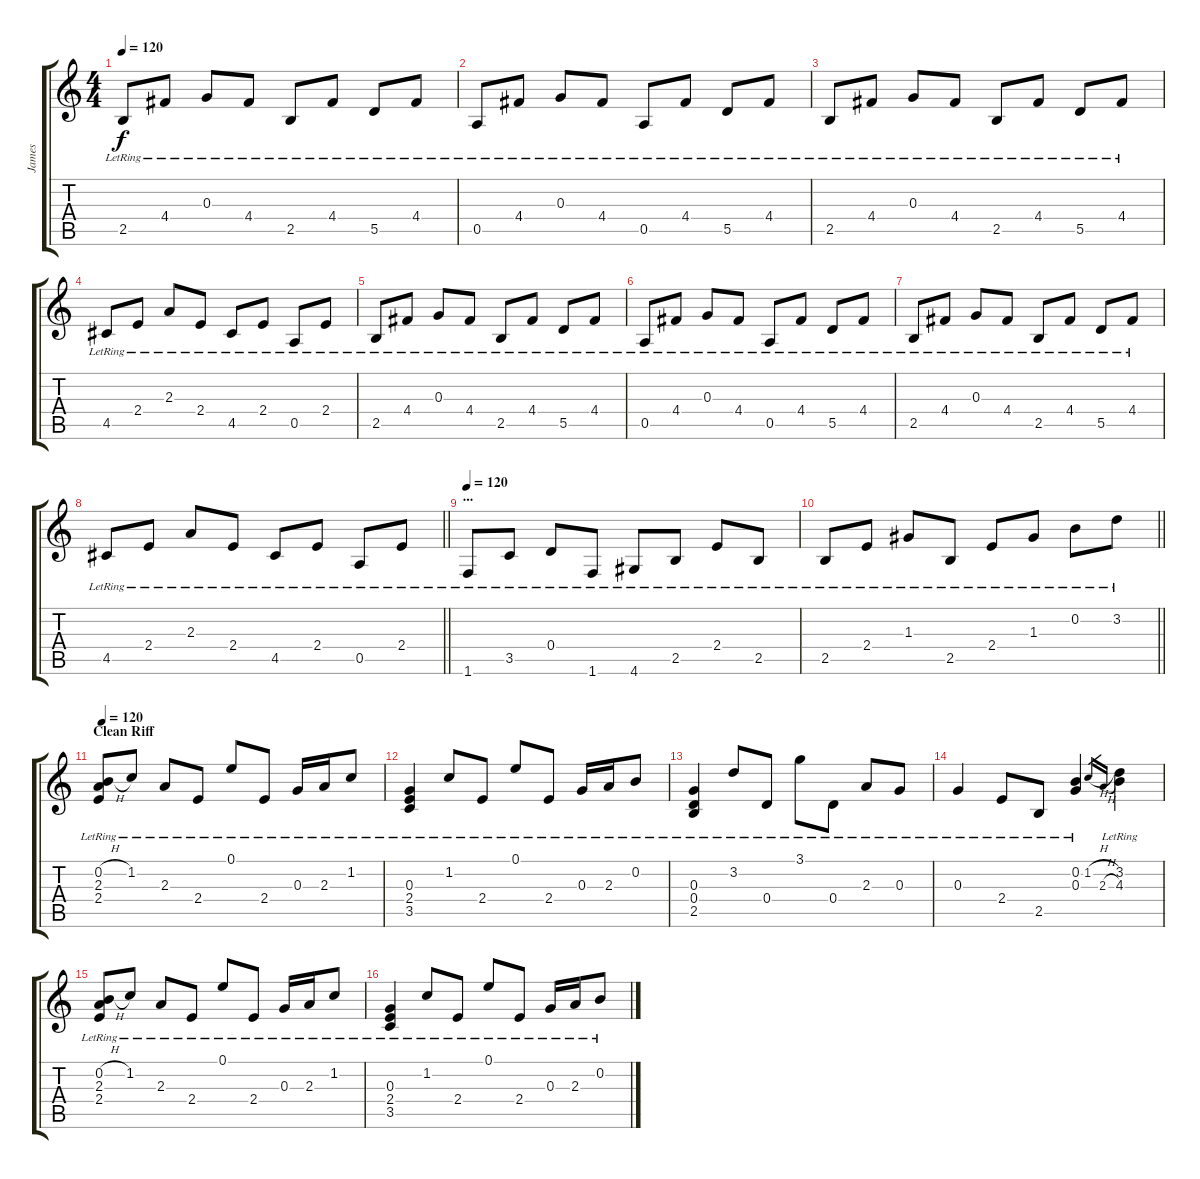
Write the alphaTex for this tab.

\track ("James" "James") {instrument distortionguitar}
\staff {score tabs}
\tuning (E4 B3 G3 D3 A2 E2) {hide}
\ts (4 4)
\tempo 120
\clef g2
\ks c
2.5{lr}.8{dy f} 4.4{lr}.8 0.3{lr}.8 4.4{lr}.8 2.5{lr}.8 4.4{lr}.8 5.5{lr}.8 4.4{lr}.8 |
0.5{lr}.8 4.4{lr}.8 0.3{lr}.8 4.4{lr}.8 0.5{lr}.8 4.4{lr}.8 5.5{lr}.8 4.4{lr}.8 |
2.5{lr}.8 4.4{lr}.8 0.3{lr}.8 4.4{lr}.8 2.5{lr}.8 4.4{lr}.8 5.5{lr}.8 4.4{lr}.8 |
4.5{lr}.8 2.4{lr}.8 2.3{lr}.8 2.4{lr}.8 4.5{lr}.8 2.4{lr}.8 0.5{lr}.8 2.4{lr}.8 |
2.5{lr}.8 4.4{lr}.8 0.3{lr}.8 4.4{lr}.8 2.5{lr}.8 4.4{lr}.8 5.5{lr}.8 4.4{lr}.8 |
0.5{lr}.8 4.4{lr}.8 0.3{lr}.8 4.4{lr}.8 0.5{lr}.8 4.4{lr}.8 5.5{lr}.8 4.4{lr}.8 |
2.5{lr}.8 4.4{lr}.8 0.3{lr}.8 4.4{lr}.8 2.5{lr}.8 4.4{lr}.8 5.5{lr}.8 4.4{lr}.8 |
\barLineRight lightlight
4.5{lr}.8 2.4{lr}.8 2.3{lr}.8 2.4{lr}.8 4.5{lr}.8 2.4{lr}.8 0.5{lr}.8 2.4{lr}.8 |
\section ("" "...")
\tempo 120
1.6{lr}.8 3.5{lr}.8 0.4{lr}.8 1.6{lr}.8 4.6{lr}.8 2.5{lr}.8 2.4{lr}.8 2.5{lr}.8 |
\barLineRight lightlight
2.5{lr}.8 2.4{lr}.8 1.3{lr}.8 2.5{lr}.8 2.4{lr}.8 1.3{lr}.8 0.2{lr}.8 3.2{lr}.8 |
\section ("" "Clean Riff")
\tempo 120
(0.2{h lr} 2.3{lr} 2.4{lr}).8 1.2{lr}.8 2.3{lr}.8 2.4{lr}.8 0.1{lr}.8 2.4{lr}.8 0.3{lr}.16 2.3{lr}.16 1.2{lr}.8 |
(0.3{lr} 2.4{lr} 3.5{lr}).4 1.2{lr}.8 2.4{lr}.8 0.1{lr}.8 2.4{lr}.8 0.3{lr}.16 2.3{lr}.16 0.2{lr}.8 |
(0.3{lr} 0.4{lr} 2.5{lr}).4 3.2{lr}.8 0.4{lr}.8 3.1{lr}.8 0.4{lr}.8 2.3{lr}.8 0.3{lr}.8 |
0.3{lr}.4 2.4{lr}.8 2.5{lr}.8 (0.2{lr} 0.3{lr}).4 1.2{h}.16{gr} 2.3{h}.16{gr} (3.2{lr} 4.3{lr}).4 |
(0.2{h lr} 2.3{lr} 2.4{lr}).8 1.2{lr}.8 2.3{lr}.8 2.4{lr}.8 0.1{lr}.8 2.4{lr}.8 0.3{lr}.16 2.3{lr}.16 1.2{lr}.8 |
(0.3{lr} 2.4{lr} 3.5{lr}).4 1.2{lr}.8 2.4{lr}.8 0.1{lr}.8 2.4{lr}.8 0.3{lr}.16 2.3{lr}.16 0.2{lr}.8
